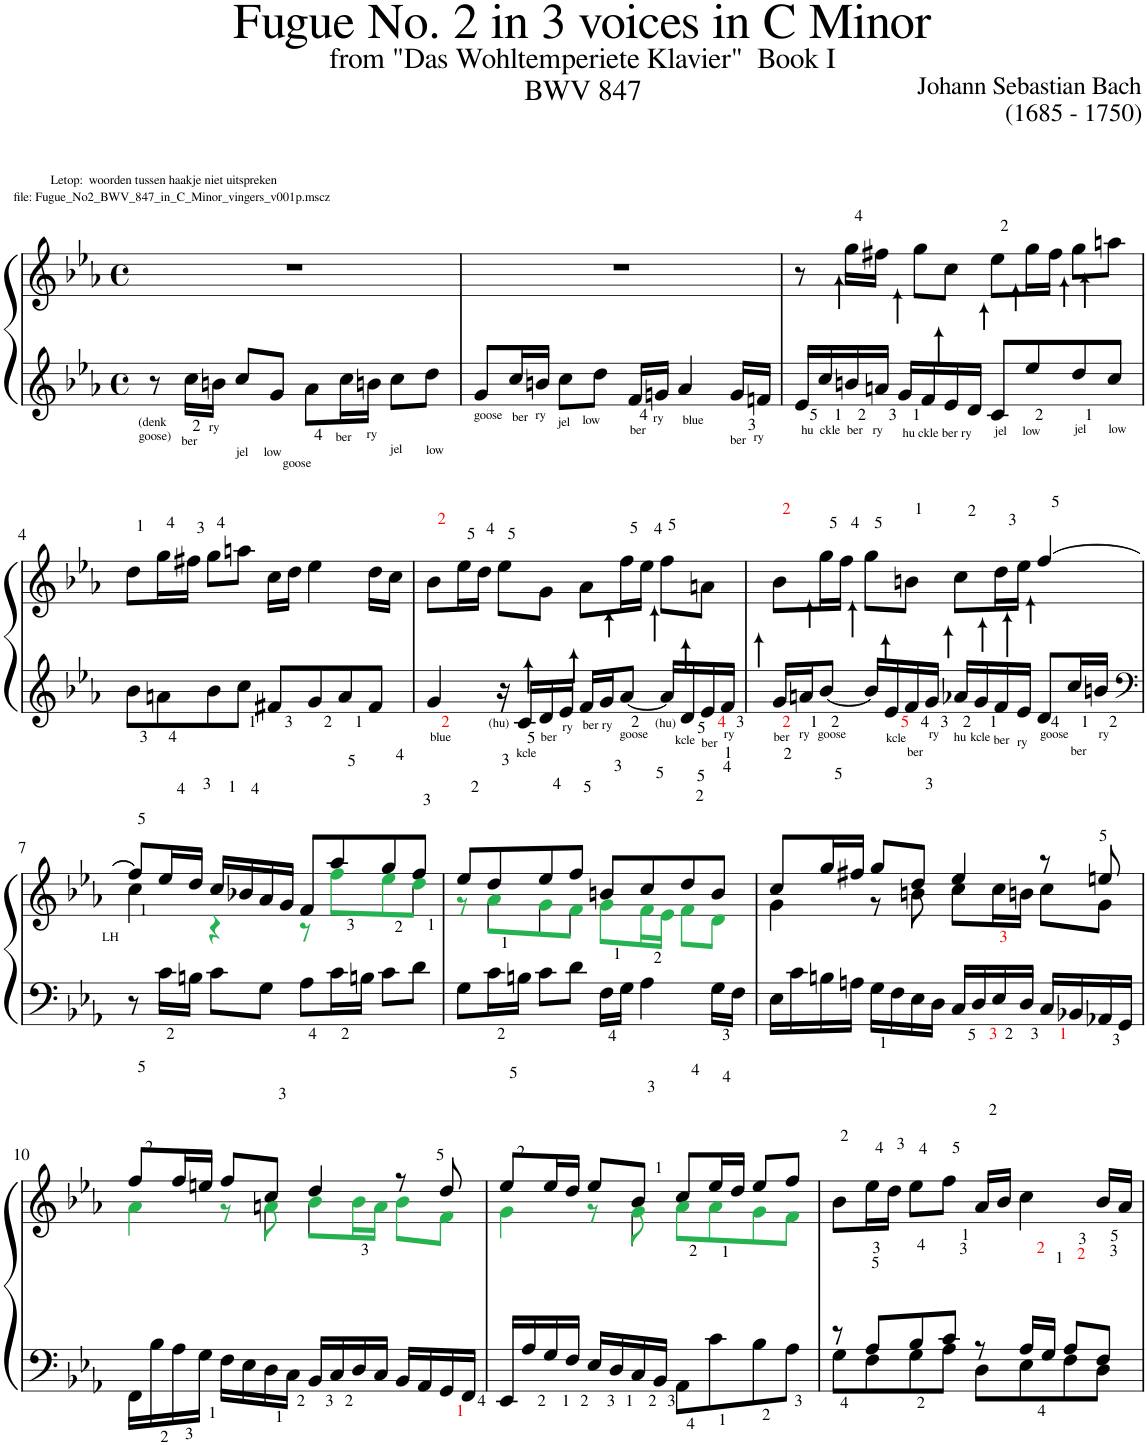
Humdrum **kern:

**kern	**kern
*part1	*part1
*staff2	*staff1
*I"Piano	*
*I'Pno.	*
*clefG2	*clefG2
*k[b-e-a-]	*k[b-e-a-]
*M4/4	*M4/4
*met(c)	*met(c)
=1	=1
!	!LO:TX:a:t=file&colon; Fugue_No2_BWV_847_in_C_Minor_vingers_v001p.mscz
!	!LO:TX:a:t=Letop&colon;  woorden tussen haakje niet uitspreken
!LO:TX:b:t=(denk	!
!LO:TX:b:t=goose)	!
8r	1r
!LO:TX:b:t=ber	!
16cc\LL	.
!LO:TX:b:t=ry	!
16bn\JJ	.
!LO:TX:b:t=jel	!
8cc/L	.
!LO:TX:b:t=low	!
8g/J	.
!LO:TX:b:t=goose	!
8a-\L	.
!LO:TX:b:t=ber	!
16cc\L	.
!LO:TX:b:t=ry	!
16bn\JJ	.
!LO:TX:b:t=jel	!
8cc\L	.
!LO:TX:b:t=low	!
8dd\J	.
=2	=2
!LO:TX:b:t=goose	!
8g/L	1r
!LO:TX:b:t=ber	!
16cc/L	.
!LO:TX:b:t=ry	!
16bn/JJ	.
!LO:TX:b:t=jel	!
8cc\L	.
!LO:TX:b:t=low	!
8dd\J	.
!LO:TX:b:t=ber	!
16f/LL	.
!LO:TX:b:t=ry	!
16gn/JJ	.
!LO:TX:b:t=blue	!
4a-/	.
!LO:TX:b:t=ber	!
16g/LL	.
!LO:TX:b:t=ry	!
16fn/JJ	.
=3	=3
!LO:TX:b:t=hu  ckle  ber   ry	!
16e-/LL	8r
16cc/	.
16bn/	16gg\LL
16an/JJ	16ff#X\JJ
!LO:TX:b:t=hu ckle ber ry	!
16g/LL	8gg\L
16f/	.
16e-/	8cc\J
16d/JJ	.
!LO:TX:b:t=jel     low	!
8c/L	8ee-\L
8ee-/	16gg\L
.	16ff#\JJ
!LO:TX:b:t=jel       low	!
8dd/	8gg\L
8cc/J	8aan\J
!!LO:LB:g=z
=4	=4
8b-\L	8dd\L
8an\	16gg\L
.	16ff#X\JJ
8b-\	8gg\L
8cc\J	8aan\J
8f#X/L	16cc\LL
.	16dd\JJ
8g/	4ee-\
8a/	.
8f#/J	16dd\LL
.	16cc\JJ
=5	=5
!LO:TX:b:t=blue	!
4g/	8b-\L
.	16ee-\L
.	16dd\JJ
!LO:TX:b:t=(hu)	!
16r	8ee-\L
!LO:TX:b:t=kcle	!
16c/LL	.
!LO:TX:b:t=ber	!
16d/	8g\J
!LO:TX:b:t=ry	!
16e-/JJ	.
!LO:TX:b:t=ber ry	!
16f/LL	8a-\L
16g/J	.
!LO:TX:b:t=goose	!
[8a-/J	16ff\L
.	16ee-\JJ
!LO:TX:b:t=(hu)	!
16a-/LL]	8ff\L
!LO:TX:b:t=kcle	!
16d/	.
!LO:TX:b:t=ber	!
16e-/	8an\J
!LO:TX:b:t=ry	!
16f/JJ	.
=6	=6
!LO:TX:b:t=ber	!
16g/LL	8b-\L
!LO:TX:b:t=ry	!
16an/J	.
!LO:TX:b:t=goose	!
[8b-/J	16gg\L
.	16ff\JJ
16b-/LL]	8gg\L
!LO:TX:b:t=kcle	!
16e-/	.
!LO:TX:b:t=ber	!
16f/	8bn\J
!LO:TX:b:t=ry	!
16g/JJ	.
!LO:TX:b:t=hu	!
16a-X/LL	8cc\L
!LO:TX:b:t=kcle	!
16g/	.
!LO:TX:b:t=ber	!
16f/	16dd\L
!LO:TX:b:t=ry	!
16e-/JJ	16ee-\JJ
!LO:TX:b:t=goose	!
8d/L	[4ff/
!LO:TX:b:t=ber	!
16cc/L	.
!LO:TX:b:t=ry	!
16bn/JJ	.
!!LO:LB:g=z
=7	=7
*clefF4	*
*	*^
!	!LO:TX:b:t=LH	!
8r	8ff/L]	4cc<\
16c\LL	16ee-/L	.
16Bn\JJ	16dd/JJ	.
8c\L	16cc/LL	4r
.	16b-X/	.
8G\J	16a-/	.
.	16g/JJ	.
8A-\L	8f/L	8r
16c\L	8aa-/	8ffi\L
16Bn\JJ	.	.
8c\L	8gg/	8ee-i\
8d\J	8ff/J	8ddi\J
=8	=8	=8
8G\L	8ee-/L	8r
16c\L	8dd/	8a-i\L
16Bn\JJ	.	.
8c\L	8ee-/	8gi\
8d\J	8ff/J	8fi\J
16F\LL	8bn/L	8gi\L
16G\JJ	.	.
4A-\	8cc/	16fi\L
.	.	16e-i\JJ
.	8dd/	8fi\L
16G\LL	8b/J	8di\J
16F\JJ	.	.
=9	=9	=9
16E-\LL	8cc/L	4g\
16c\	.	.
16Bn\	16gg/L	.
16An\JJ	16ff#X/JJ	.
16G\LL	8gg/L	8r
16F\	.	.
16E-\	8dd/J	8bn\
16D\JJ	.	.
16C/LL	4ee-/	8cc\L
16D/	.	.
16E-/	.	16cc\L
16D/JJ	.	16bn\JJ
16C/LL	8r	8cc\L
16BB-X/	.	.
16AA-X/	8een/	8g\J
16GG/JJ	.	.
!!LO:LB:g=z	!!
=10	=10	=10
16FF\LL	8ff/L	4a-i\
16B-\	.	.
16A-\	16ff/L	.
16G\JJ	16een/JJ	.
16F\LL	8ff/L	8r
16E-\	.	.
16D\	8cc/J	8ani\
16C\JJ	.	.
16BB-/LL	4dd/	8b-i\L
16C/	.	.
16D/	.	16b-i\L
16C/JJ	.	16ai\JJ
16BB-/LL	8r	8b-i\L
16AA-/	.	.
16GG/	8dd/	8fi\J
16FF/JJ	.	.
=11	=11	=11
16EE-/LL	8ee-/L	4gi\
16A-/	.	.
16G/	16ee-/L	.
16F/JJ	16dd/JJ	.
16E-/LL	8ee-/L	8r
16D/	.	.
16C/	8b-/J	8gi\
16BB-/JJ	.	.
8AA-\L	8cc/L	8a-i\L
8c\	16ee-/L	8a-i\
.	16dd/JJ	.
8B-\	8ee-/L	8gi\
8A-\J	8ff/J	8fi\J
*	*v	*v
=12	=12
*^	*
8r	8G\L	8b-\L
8A-/L	8F\	16ee-\L
.	.	16dd\JJ
8B-/	8G\	8ee-\L
8c/J	8A-\J	8ff\J
8r	8D\L	16a-/LL
.	.	16b-/JJ
16A-/LL	8E-\	4cc\
16G/JJ	.	.
8A-/L	8F\	.
8F/J	8D\J	16b-/LL
.	.	16a-/JJ
*v	*v	*
=	=
*-	*-
